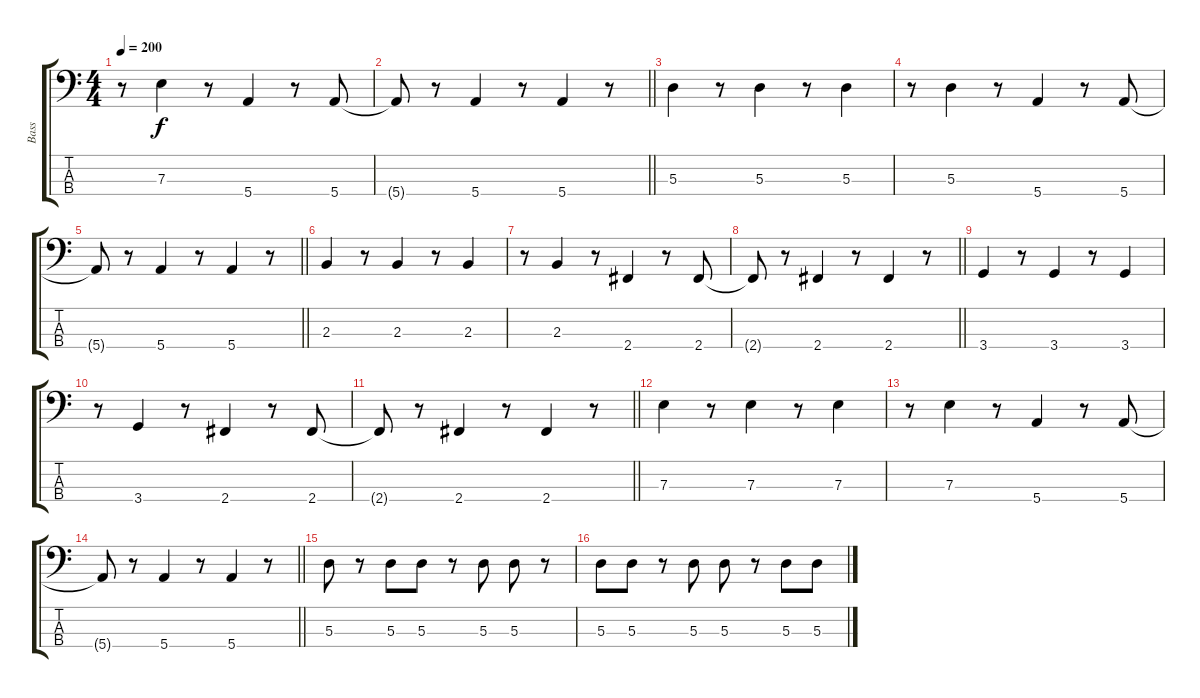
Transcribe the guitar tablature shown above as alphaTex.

\track ("Bass" "Bass") {instrument synthbass1}
\staff {score tabs}
\tuning (G2 D2 A1 E1) {hide}
\ts (4 4)
\tempo 200
\clef f4
\ks c
r.8{dy f} 7.3.4 r.8 5.4.4 r.8 5.4.8 |
\barLineRight lightlight
5.4{t}.8 r.8 5.4.4 r.8 5.4.4 r.8 |
5.3.4 r.8 5.3.4 r.8 5.3.4 |
r.8 5.3.4 r.8 5.4.4 r.8 5.4.8 |
\barLineRight lightlight
5.4{t}.8 r.8 5.4.4 r.8 5.4.4 r.8 |
2.3.4 r.8 2.3.4 r.8 2.3.4 |
r.8 2.3.4 r.8 2.4.4 r.8 2.4.8 |
\barLineRight lightlight
2.4{t}.8 r.8 2.4.4 r.8 2.4.4 r.8 |
3.4.4 r.8 3.4.4 r.8 3.4.4 |
r.8 3.4.4 r.8 2.4.4 r.8 2.4.8 |
\barLineRight lightlight
2.4{t}.8 r.8 2.4.4 r.8 2.4.4 r.8 |
7.3.4 r.8 7.3.4 r.8 7.3.4 |
r.8 7.3.4 r.8 5.4.4 r.8 5.4.8 |
\barLineRight lightlight
5.4{t}.8 r.8 5.4.4 r.8 5.4.4 r.8 |
\section ("" " ")
5.3.8 r.8 5.3.8 5.3.8 r.8 5.3.8 5.3.8 r.8 |
5.3.8 5.3.8 r.8 5.3.8 5.3.8 r.8 5.3.8 5.3.8
